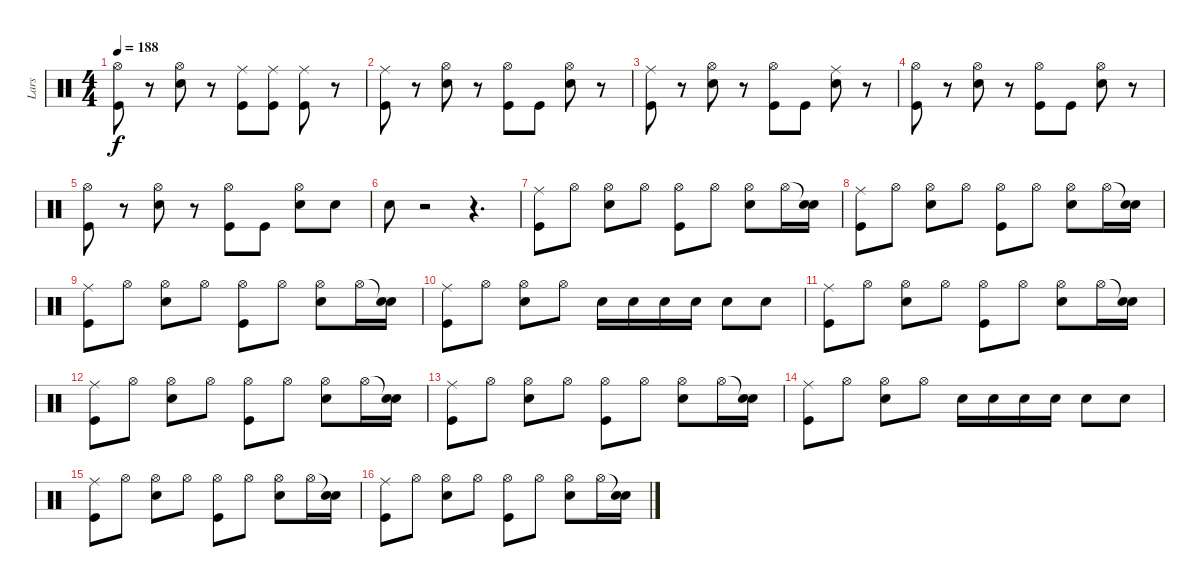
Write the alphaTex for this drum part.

\track ("Lars" "Lars") {instrument percussion}
\staff {score}
\articulation defaults
\ts (4 4)
\tempo 188
\clef neutral
\ks c
("Hi-Hat (open)" "Kick (hit)").8{dy f} r.8 ("Hi-Hat (open)" "Snare (hit) 2").8 r.8 ("Ride (middle)" "Kick (hit)").8 ("Ride (middle)" "Kick (hit)").8 ("Ride (middle)" "Kick (hit)").8 r.8 |
("Ride (middle)" "Kick (hit)").8 r.8 ("Hi-Hat (open)" "Snare (hit) 2").8 r.8 ("Hi-Hat (open)" "Kick (hit)").8 "Kick (hit)".8 ("Hi-Hat (open)" "Snare (hit) 2").8 r.8 |
("Ride (middle)" "Kick (hit)").8 r.8 ("Hi-Hat (open)" "Snare (hit) 2").8 r.8 ("Hi-Hat (open)" "Kick (hit)").8 "Kick (hit)".8 ("Ride (middle)" "Snare (hit) 2").8 r.8 |
("Hi-Hat (open)" "Kick (hit)").8 r.8 ("Hi-Hat (open)" "Snare (hit) 2").8 r.8 ("Hi-Hat (open)" "Kick (hit)").8 "Kick (hit)".8 ("Hi-Hat (open)" "Snare (hit) 2").8 r.8 |
("Hi-Hat (open)" "Kick (hit)").8 r.8 ("Hi-Hat (open)" "Snare (hit) 2").8 r.8 ("Hi-Hat (open)" "Kick (hit)").8 "Kick (hit)".8 ("Hi-Hat (open)" "Snare (hit) 2").8 "Snare (hit) 2".8 |
"Snare (hit) 2".8 r.2 r.4{d} |
("Ride (middle)" "Kick (hit)").8 "Hi-Hat (open)".8 ("Hi-Hat (open)" "Snare (hit) 2").8 "Hi-Hat (open)".8 ("Hi-Hat (open)" "Kick (hit)").8 "Hi-Hat (open)".8 ("Hi-Hat (open)" "Snare (hit) 2").8 "Hi-Hat (open)".16 ("Snare (hit)"{t} "Snare (hit) 2").16 |
("Ride (middle)" "Kick (hit)").8 "Hi-Hat (open)".8 ("Hi-Hat (open)" "Snare (hit) 2").8 "Hi-Hat (open)".8 ("Hi-Hat (open)" "Kick (hit)").8 "Hi-Hat (open)".8 ("Hi-Hat (open)" "Snare (hit) 2").8 "Hi-Hat (open)".16 ("Snare (hit)"{t} "Snare (hit) 2").16 |
("Ride (middle)" "Kick (hit)").8 "Hi-Hat (open)".8 ("Hi-Hat (open)" "Snare (hit) 2").8 "Hi-Hat (open)".8 ("Hi-Hat (open)" "Kick (hit)").8 "Hi-Hat (open)".8 ("Hi-Hat (open)" "Snare (hit) 2").8 "Hi-Hat (open)".16 ("Snare (hit)"{t} "Snare (hit) 2").16 |
("Ride (middle)" "Kick (hit)").8 "Hi-Hat (open)".8 ("Hi-Hat (open)" "Snare (hit) 2").8 "Hi-Hat (open)".8 "Snare (hit) 2".16 "Snare (hit) 2".16 "Snare (hit) 2".16 "Snare (hit) 2".16 "Snare (hit) 2".8 "Snare (hit) 2".8 |
("Ride (middle)" "Kick (hit)").8 "Hi-Hat (open)".8 ("Hi-Hat (open)" "Snare (hit) 2").8 "Hi-Hat (open)".8 ("Hi-Hat (open)" "Kick (hit)").8 "Hi-Hat (open)".8 ("Hi-Hat (open)" "Snare (hit) 2").8 "Hi-Hat (open)".16 ("Snare (hit)"{t} "Snare (hit) 2").16 |
("Ride (middle)" "Kick (hit)").8 "Hi-Hat (open)".8 ("Hi-Hat (open)" "Snare (hit) 2").8 "Hi-Hat (open)".8 ("Hi-Hat (open)" "Kick (hit)").8 "Hi-Hat (open)".8 ("Hi-Hat (open)" "Snare (hit) 2").8 "Hi-Hat (open)".16 ("Snare (hit)"{t} "Snare (hit) 2").16 |
("Ride (middle)" "Kick (hit)").8 "Hi-Hat (open)".8 ("Hi-Hat (open)" "Snare (hit) 2").8 "Hi-Hat (open)".8 ("Hi-Hat (open)" "Kick (hit)").8 "Hi-Hat (open)".8 ("Hi-Hat (open)" "Snare (hit) 2").8 "Hi-Hat (open)".16 ("Snare (hit)"{t} "Snare (hit) 2").16 |
("Ride (middle)" "Kick (hit)").8 "Hi-Hat (open)".8 ("Hi-Hat (open)" "Snare (hit) 2").8 "Hi-Hat (open)".8 "Snare (hit) 2".16 "Snare (hit) 2".16 "Snare (hit) 2".16 "Snare (hit) 2".16 "Snare (hit) 2".8 "Snare (hit) 2".8 |
("Ride (middle)" "Kick (hit)").8 "Hi-Hat (open)".8 ("Hi-Hat (open)" "Snare (hit) 2").8 "Hi-Hat (open)".8 ("Hi-Hat (open)" "Kick (hit)").8 "Hi-Hat (open)".8 ("Hi-Hat (open)" "Snare (hit) 2").8 "Hi-Hat (open)".16 ("Snare (hit)"{t} "Snare (hit) 2").16 |
("Ride (middle)" "Kick (hit)").8 "Hi-Hat (open)".8 ("Hi-Hat (open)" "Snare (hit) 2").8 "Hi-Hat (open)".8 ("Hi-Hat (open)" "Kick (hit)").8 "Hi-Hat (open)".8 ("Hi-Hat (open)" "Snare (hit) 2").8 "Hi-Hat (open)".16 ("Snare (hit)"{t} "Snare (hit) 2").16
